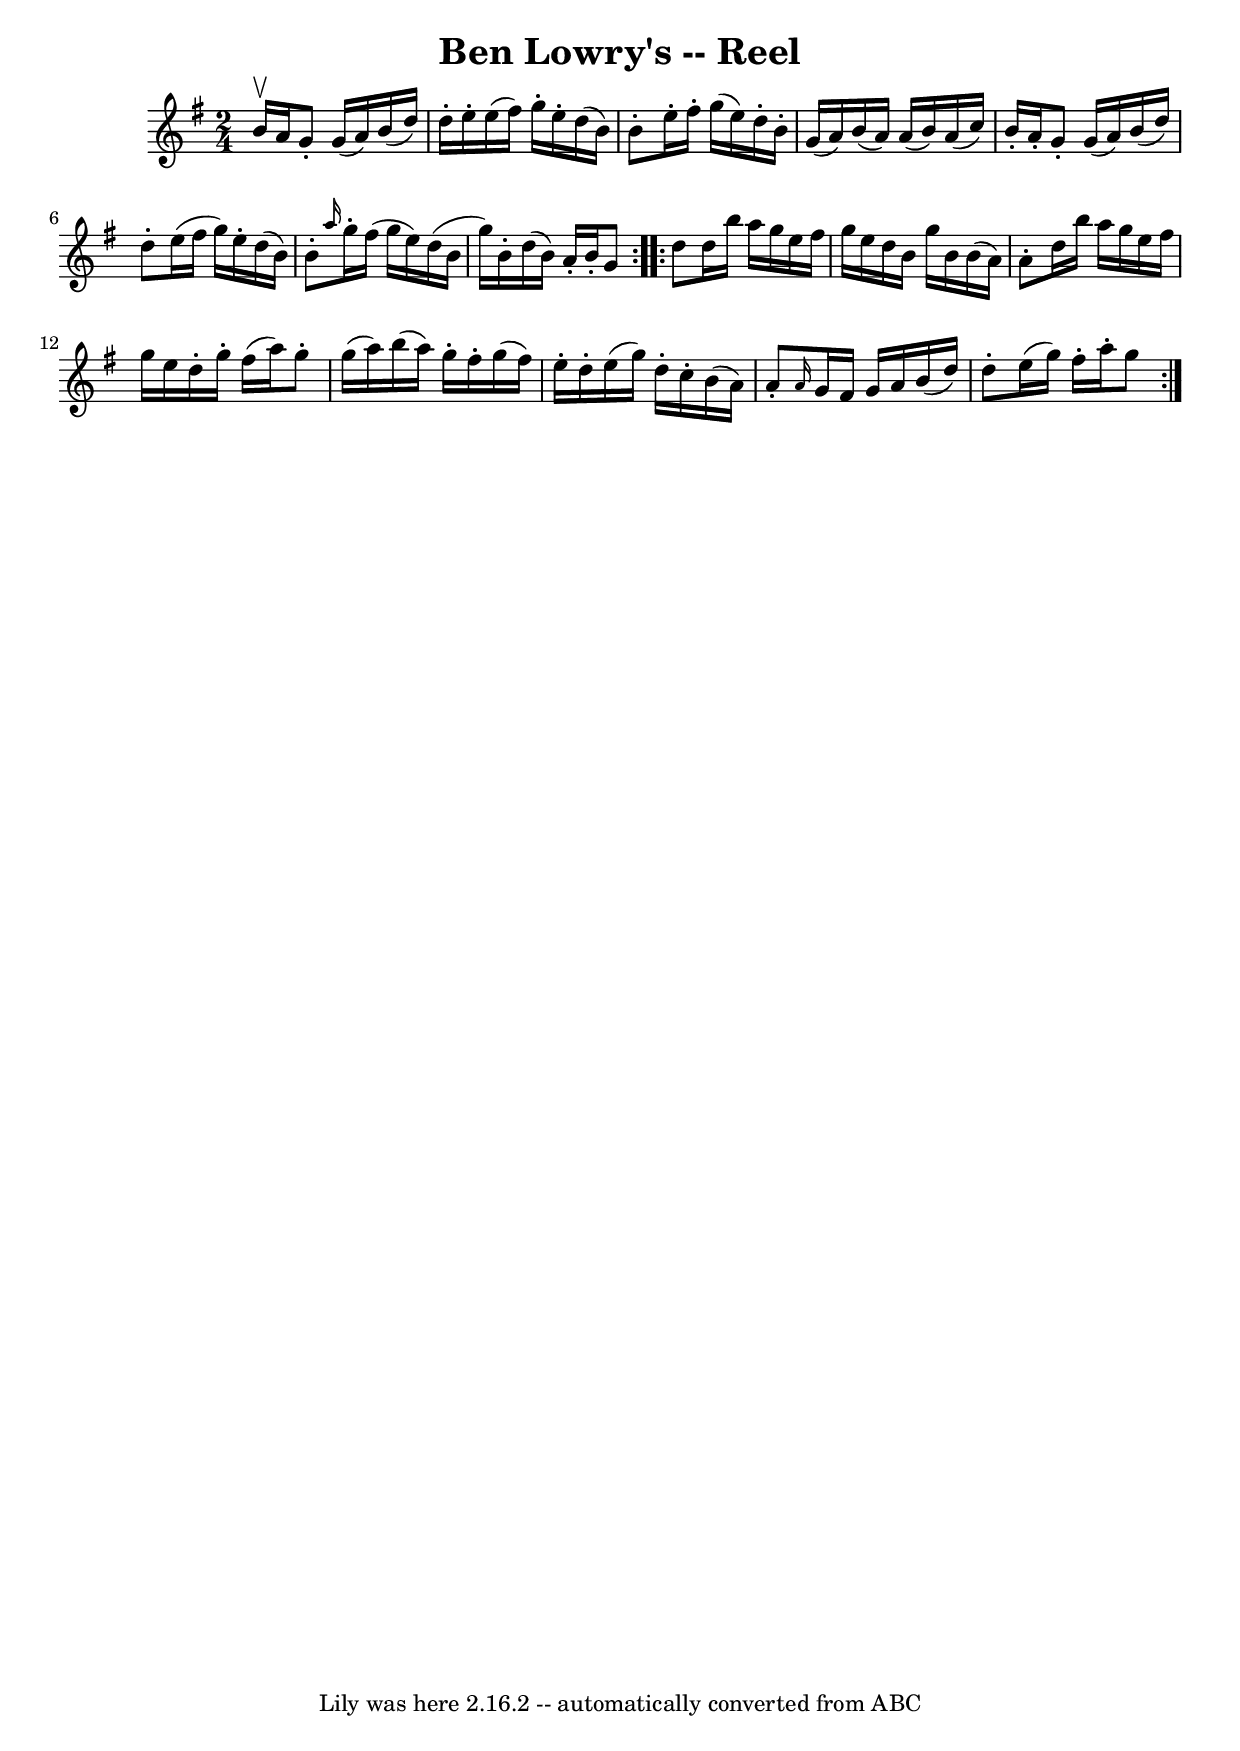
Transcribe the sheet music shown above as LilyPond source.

\version "2.16.2"
\include "Mammoth.ily"
\header {
  %% book = "Ryan's Mammoth Collection"
  crossRefNumber = "1"
  footnotes = "\\\\190"
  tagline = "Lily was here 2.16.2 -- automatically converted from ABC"
  title = "Ben Lowry's -- Reel"

}
voicedefault =  {



  \repeat volta 2 {

    \time 2/4 
    \key g \major b'16^\upbow a'16  |
    g'8 -. g'16 (
    a'16) b'16 (d''16) d''16 -. e''16 -.   |
    e''16 (
    fis''16) g''16 -. e''16 -. d''16 (b'16) b'8 -.   |
    
    e''16 -. fis''16 -. g''16 (e''16) d''16 -. b'16 -. g'16 (
    a'16)   |
    b'16 (a'16) a'16 (b'16) a'16 (c''16  
    -) b'16 -. a'16 -.   |
    g'8 -. g'16 (a'16) b'16 (
    d''16) d''8 -.   |
    e''16 (fis''16 g''16) e''16 -.   
    d''16 (b'16) b'8 -.   |
    \grace { a''16  
	   } g''16 -.   
    fis''16 (g''16 e''16) d''16 (b'16 g''16) b'16 -.   
    |
    d''16 (b'16) a'16 -. b'16 -. g'8  
  }     

  \repeat volta 2 {
    d''8  |
    d''16 b''16 a''16 g''16    
    e''16 fis''16 g''16 e''16    |
    d''16 b'16 g''16 b'16 
    b'16 (a'16) a'8 -.   |
    d''16 b''16 a''16 g''16    
    e''16 fis''16 g''16 e''16    |
    d''16 -. g''16 -. fis''16 
    (a''16) g''8 -. g''16 (a''16)   |
    b''16 (a''16  
    -) g''16 -. fis''16 -. g''16 (fis''16) e''16 -. d''16 -.   
    |
    e''16 (g''16) d''16 -. c''16 -. b'16 (a'16) a'8 
    -.   |
    \grace { a'16  
	   } g'16 fis'16 g'16 a'16 b'16 (
    d''16) d''8 -.   |
    e''16 (g''16) fis''16 -. a''16 -.   
    g''8  
  }   

}

\score{
  <<

    \context Staff="default"
    {
      \voicedefault 
      
    }

  >>
  \layout {
    
  }
  \midi {
  }

}
